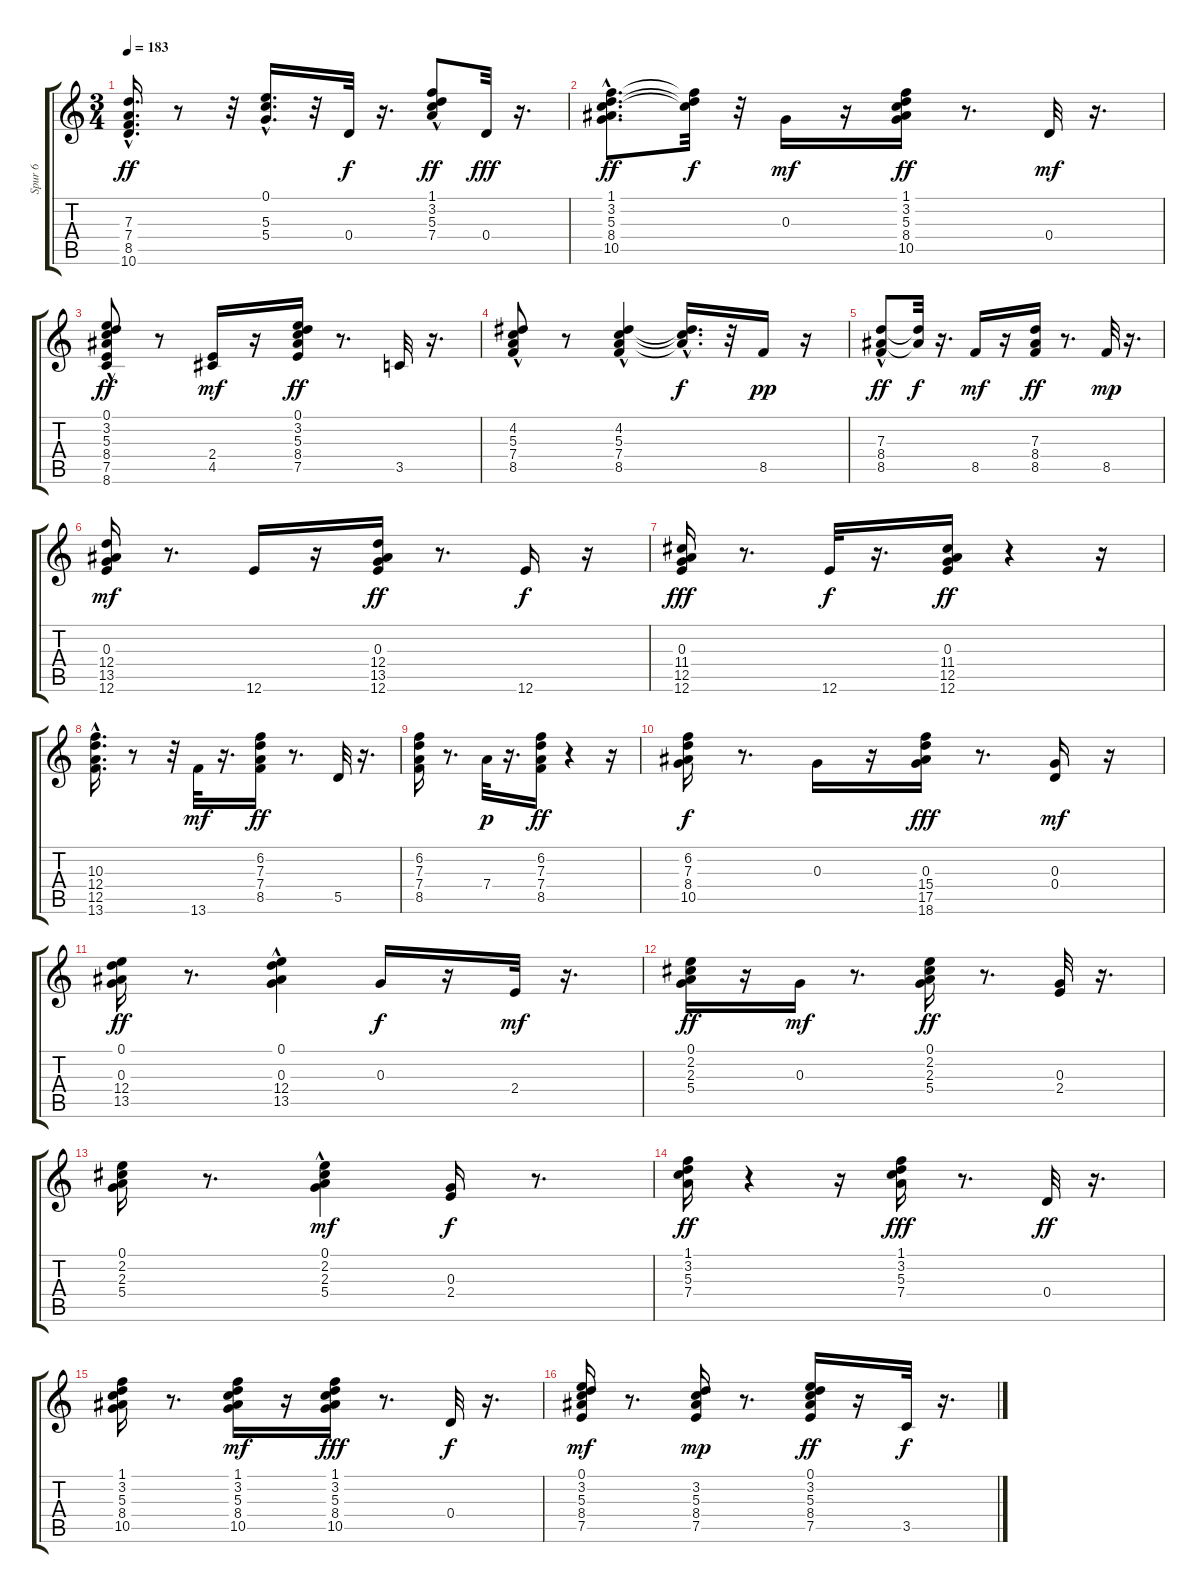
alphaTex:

\track ("Spur 6" "Spur 6") {instrument electricguitarjazz}
\staff {score tabs}
\tuning (E4 B3 G3 D3 A2 E2) {hide}
\ts (3 4)
\tempo 183
\clef g2
\ks c
(7.3{hac} 7.4 8.5 10.6).16{d dy ff} r.8 r.32 (0.1{hac} 5.3 5.4).16{d} r.32 0.4.32{dy f} r.16{d} (1.1{hac} 3.2{hac} 5.3{hac} 7.4{hac}).8{dy ff} 0.4.32{dy fff} r.16{d} |
(1.1{hac} 3.2{hac} 5.3{hac} 8.4{hac} 10.5).8{d dy ff} (1.1{t} 3.2{t} 5.3{t}).32{dy f} r.32 0.3.16{dy mf} r.16 (1.1 3.2 5.3 8.4 10.5).16{dy ff} r.8{d} 0.4.32{dy mf} r.16{d} |
(0.1 3.2{hac} 5.3{hac} 8.4 7.5 8.6).8{dy ff} r.8 (2.4 4.5).16{dy mf} r.16 (0.1 3.2 5.3 8.4 7.5).16{dy ff} r.8{d} 3.5.32 r.16{d} |
(4.2 5.3{hac} 7.4{hac} 8.5{hac}).8 r.8 (4.2 5.3 7.4 8.5{hac}).4 (4.2{hac t} 5.3{t} 7.4{t}).16{d dy f} r.32 8.5.16{dy pp} r.16 |
(7.3 8.4 8.5{hac}).8{dy ff} (7.3{t} 8.4{t}).32{dy f} r.16{d} 8.5.16{dy mf} r.16 (7.3 8.4 8.5).16{dy ff} r.8{d} 8.5.32{dy mp} r.16{d} |
(0.3 12.4 13.5 12.6).16{dy mf} r.8{d} 12.6.16 r.16 (0.3 12.4 13.5 12.6).16{dy ff} r.8{d} 12.6.16{dy f} r.16 |
(0.3 11.4 12.5 12.6).16{dy fff} r.8{d} 12.6.32{dy f} r.16{d} (0.3 11.4 12.5 12.6).16{dy ff} r.4 r.16 |
(10.3{hac} 12.4{hac} 12.5 13.6).16{d} r.8 r.32 13.6.32{dy mf} r.16{d} (6.2 7.3 7.4 8.5).16{dy ff} r.8{d} 5.5.32 r.16{d} |
(6.2 7.3 7.4 8.5).16 r.8{d} 7.4.32{dy p} r.16{d} (6.2 7.3 7.4 8.5).16{dy ff} r.4 r.16 |
(6.2 7.3 8.4 10.5).16{dy f} r.8{d} 0.3.16 r.16 (0.3 15.4 17.5 18.6).16{dy fff} r.8{d} (0.3 0.4).16{dy mf} r.16 |
(0.1 0.3 12.4 13.5).16{dy ff} r.8{d} (0.1{hac} 0.3 12.4 13.5{hac}).4 0.3.16{dy f} r.16 2.4.32{dy mf} r.16{d} |
(0.1 2.2 2.3 5.4).16{dy ff} r.16 0.3.16{dy mf} r.8{d} (0.1 2.2 2.3 5.4).16{dy ff} r.8{d} (0.3 2.4).32 r.16{d} |
(0.1 2.2 2.3 5.4).16 r.8{d} (0.1{hac} 2.2 2.3{hac} 5.4{hac}).4{dy mf} (0.3 2.4).16{dy f} r.8{d} |
(1.1 3.2 5.3 7.4).16{dy ff} r.4 r.16 (1.1 3.2 5.3 7.4).16{dy fff} r.8{d} 0.4.32{dy ff} r.16{d} |
(1.1 3.2 5.3 8.4 10.5).16 r.8{d} (1.1 3.2 5.3 8.4 10.5).16{dy mf} r.16 (1.1 3.2 5.3 8.4 10.5).16{dy fff} r.8{d} 0.4.32{dy f} r.16{d} |
(0.1 3.2 5.3 8.4 7.5).16{dy mf} r.8{d} (3.2 5.3 8.4 7.5).16{dy mp} r.8{d} (0.1 3.2 5.3 8.4 7.5).16{dy ff} r.16 3.5.32{dy f} r.16{d}
